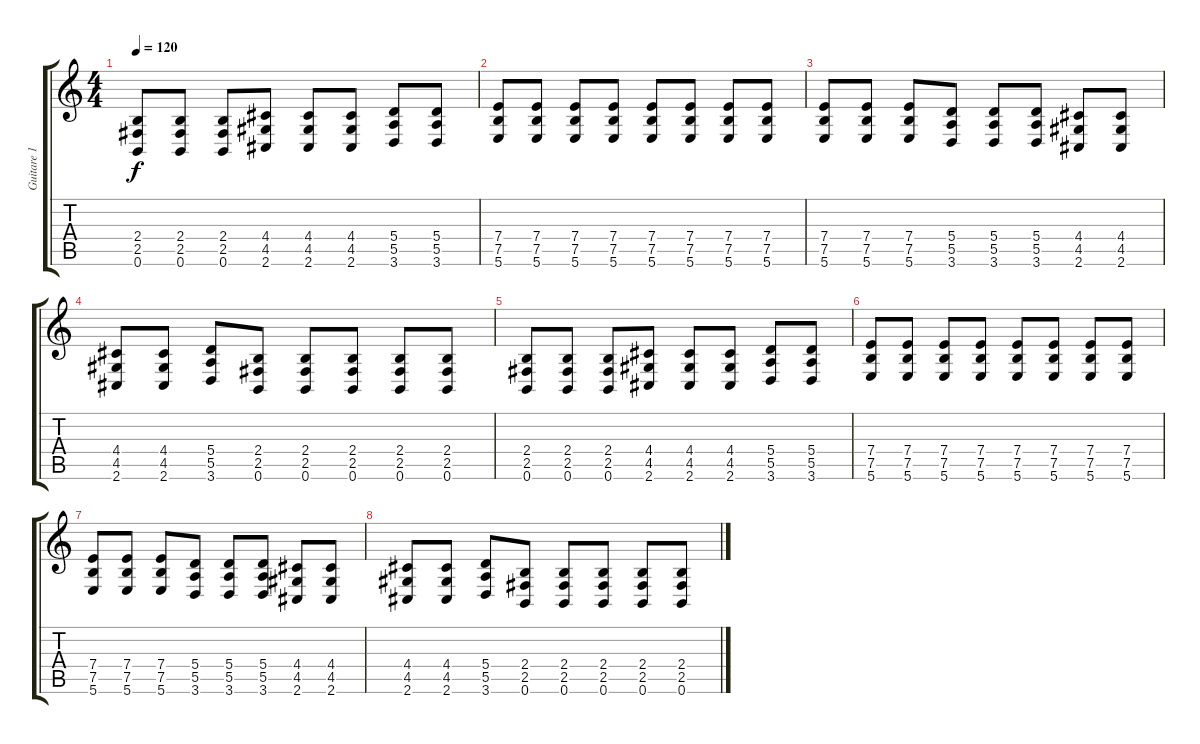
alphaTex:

\track ("Guitare 1" "Guitare 1") {instrument distortionguitar}
\staff {score tabs}
\tuning (B3 Gb3 D3 A2 E2 B1) {hide}
\ts (4 4)
\tempo 120
\clef g2
\ks c
(2.4 2.5 0.6).8{dy f volume 8} (2.4 2.5 0.6).8 (2.4 2.5 0.6).8 (4.4 4.5 2.6).8 (4.4 4.5 2.6).8 (4.4 4.5 2.6).8 (5.4 5.5 3.6).8 (5.4 5.5 3.6).8 |
(7.4 7.5 5.6).8 (7.4 7.5 5.6).8 (7.4 7.5 5.6).8 (7.4 7.5 5.6).8 (7.4 7.5 5.6).8 (7.4 7.5 5.6).8 (7.4 7.5 5.6).8 (7.4 7.5 5.6).8 |
(7.4 7.5 5.6).8 (7.4 7.5 5.6).8 (7.4 7.5 5.6).8 (5.4 5.5 3.6).8 (5.4 5.5 3.6).8 (5.4 5.5 3.6).8 (4.4 4.5 2.6).8 (4.4 4.5 2.6).8 |
(4.4 4.5 2.6).8 (4.4 4.5 2.6).8 (5.4 5.5 3.6).8 (2.4 2.5 0.6).8 (2.4 2.5 0.6).8 (2.4 2.5 0.6).8 (2.4 2.5 0.6).8 (2.4 2.5 0.6).8 |
(2.4 2.5 0.6).8{volume 0} (2.4 2.5 0.6).8 (2.4 2.5 0.6).8 (4.4 4.5 2.6).8 (4.4 4.5 2.6).8 (4.4 4.5 2.6).8 (5.4 5.5 3.6).8 (5.4 5.5 3.6).8 |
(7.4 7.5 5.6).8 (7.4 7.5 5.6).8 (7.4 7.5 5.6).8 (7.4 7.5 5.6).8 (7.4 7.5 5.6).8 (7.4 7.5 5.6).8 (7.4 7.5 5.6).8 (7.4 7.5 5.6).8 |
(7.4 7.5 5.6).8 (7.4 7.5 5.6).8 (7.4 7.5 5.6).8 (5.4 5.5 3.6).8 (5.4 5.5 3.6).8 (5.4 5.5 3.6).8 (4.4 4.5 2.6).8 (4.4 4.5 2.6).8 |
(4.4 4.5 2.6).8 (4.4 4.5 2.6).8 (5.4 5.5 3.6).8 (2.4 2.5 0.6).8 (2.4 2.5 0.6).8 (2.4 2.5 0.6).8 (2.4 2.5 0.6).8 (2.4 2.5 0.6).8
